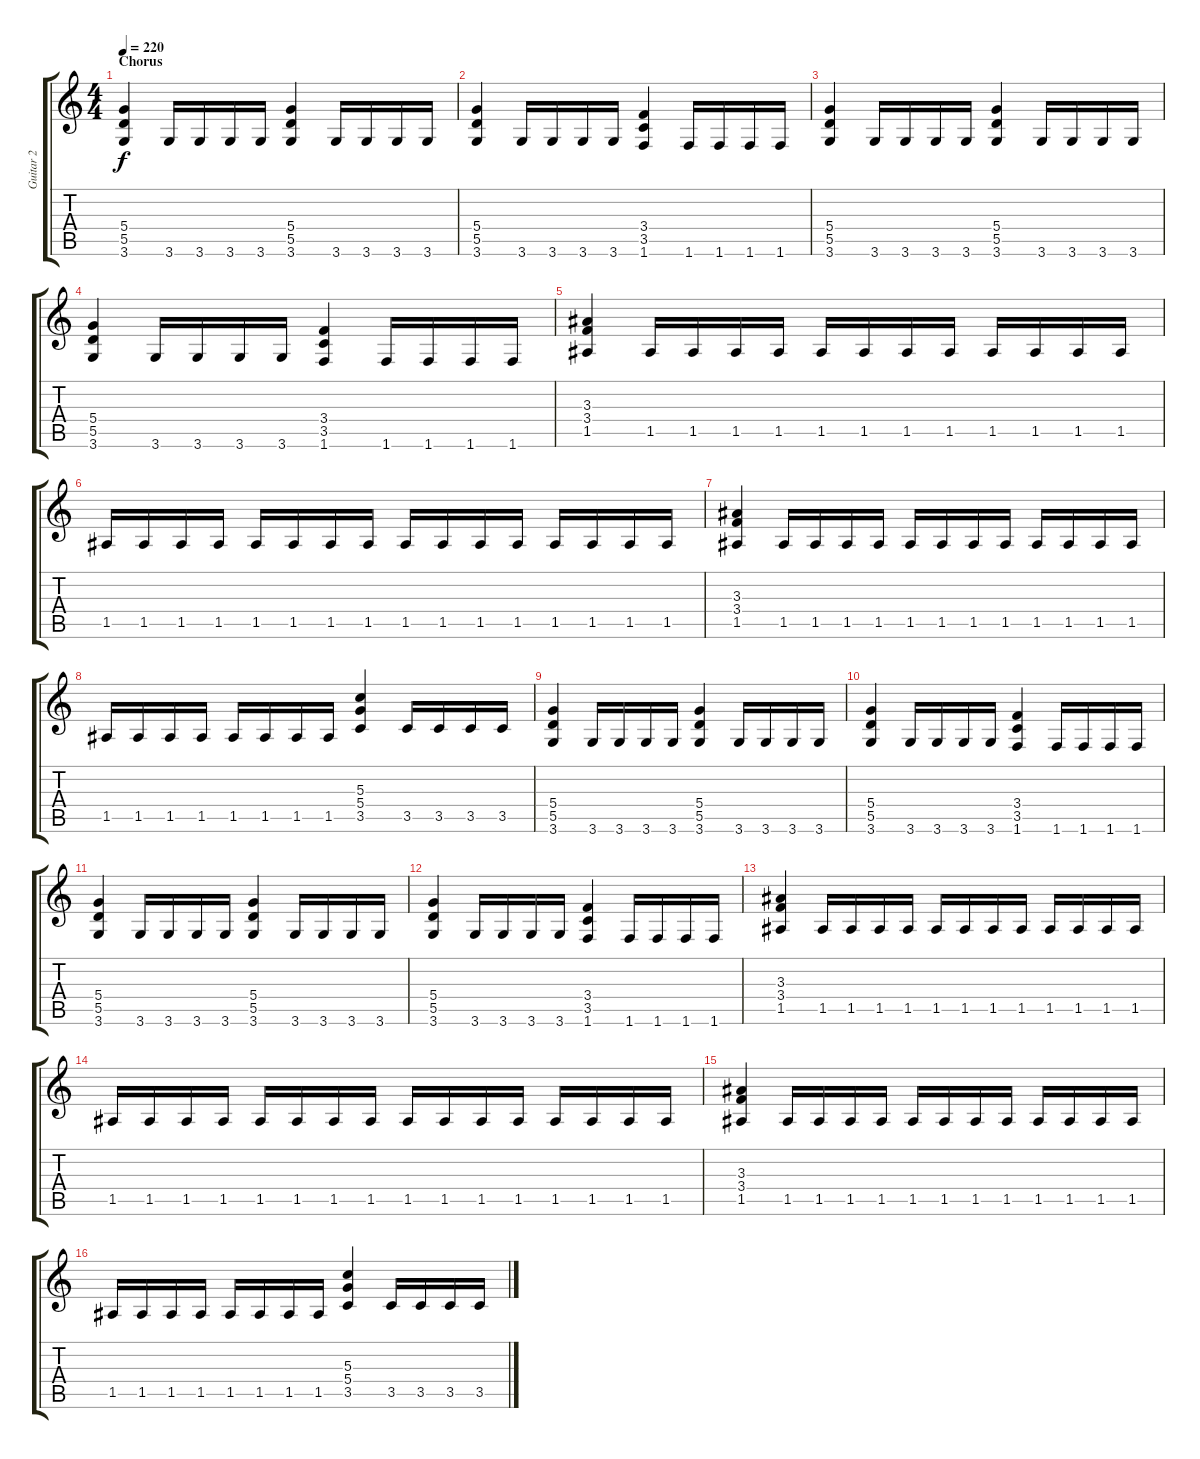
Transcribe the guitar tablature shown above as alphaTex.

\track ("Guitar 2" "Guitar 2") {instrument distortionguitar}
\staff {score tabs}
\tuning (E4 B3 G3 D3 A2 E2) {hide}
\ts (4 4)
\section ("" "Chorus")
\tempo 220
\clef g2
\ks c
(5.4 5.5 3.6).4{dy f} 3.6.16 3.6.16 3.6.16 3.6.16 (5.4 5.5 3.6).4 3.6.16 3.6.16 3.6.16 3.6.16 |
(5.4 5.5 3.6).4 3.6.16 3.6.16 3.6.16 3.6.16 (3.4 3.5 1.6).4 1.6.16 1.6.16 1.6.16 1.6.16 |
(5.4 5.5 3.6).4 3.6.16 3.6.16 3.6.16 3.6.16 (5.4 5.5 3.6).4 3.6.16 3.6.16 3.6.16 3.6.16 |
(5.4 5.5 3.6).4 3.6.16 3.6.16 3.6.16 3.6.16 (3.4 3.5 1.6).4 1.6.16 1.6.16 1.6.16 1.6.16 |
(3.3 3.4 1.5).4 1.5.16 1.5.16 1.5.16 1.5.16 1.5.16 1.5.16 1.5.16 1.5.16 1.5.16 1.5.16 1.5.16 1.5.16 |
1.5.16 1.5.16 1.5.16 1.5.16 1.5.16 1.5.16 1.5.16 1.5.16 1.5.16 1.5.16 1.5.16 1.5.16 1.5.16 1.5.16 1.5.16 1.5.16 |
(3.3 3.4 1.5).4 1.5.16 1.5.16 1.5.16 1.5.16 1.5.16 1.5.16 1.5.16 1.5.16 1.5.16 1.5.16 1.5.16 1.5.16 |
1.5.16 1.5.16 1.5.16 1.5.16 1.5.16 1.5.16 1.5.16 1.5.16 (5.3 5.4 3.5).4 3.5.16 3.5.16 3.5.16 3.5.16 |
(5.4 5.5 3.6).4 3.6.16 3.6.16 3.6.16 3.6.16 (5.4 5.5 3.6).4 3.6.16 3.6.16 3.6.16 3.6.16 |
(5.4 5.5 3.6).4 3.6.16 3.6.16 3.6.16 3.6.16 (3.4 3.5 1.6).4 1.6.16 1.6.16 1.6.16 1.6.16 |
(5.4 5.5 3.6).4 3.6.16 3.6.16 3.6.16 3.6.16 (5.4 5.5 3.6).4 3.6.16 3.6.16 3.6.16 3.6.16 |
(5.4 5.5 3.6).4 3.6.16 3.6.16 3.6.16 3.6.16 (3.4 3.5 1.6).4 1.6.16 1.6.16 1.6.16 1.6.16 |
(3.3 3.4 1.5).4 1.5.16 1.5.16 1.5.16 1.5.16 1.5.16 1.5.16 1.5.16 1.5.16 1.5.16 1.5.16 1.5.16 1.5.16 |
1.5.16 1.5.16 1.5.16 1.5.16 1.5.16 1.5.16 1.5.16 1.5.16 1.5.16 1.5.16 1.5.16 1.5.16 1.5.16 1.5.16 1.5.16 1.5.16 |
(3.3 3.4 1.5).4 1.5.16 1.5.16 1.5.16 1.5.16 1.5.16 1.5.16 1.5.16 1.5.16 1.5.16 1.5.16 1.5.16 1.5.16 |
1.5.16 1.5.16 1.5.16 1.5.16 1.5.16 1.5.16 1.5.16 1.5.16 (5.3 5.4 3.5).4 3.5.16 3.5.16 3.5.16 3.5.16
